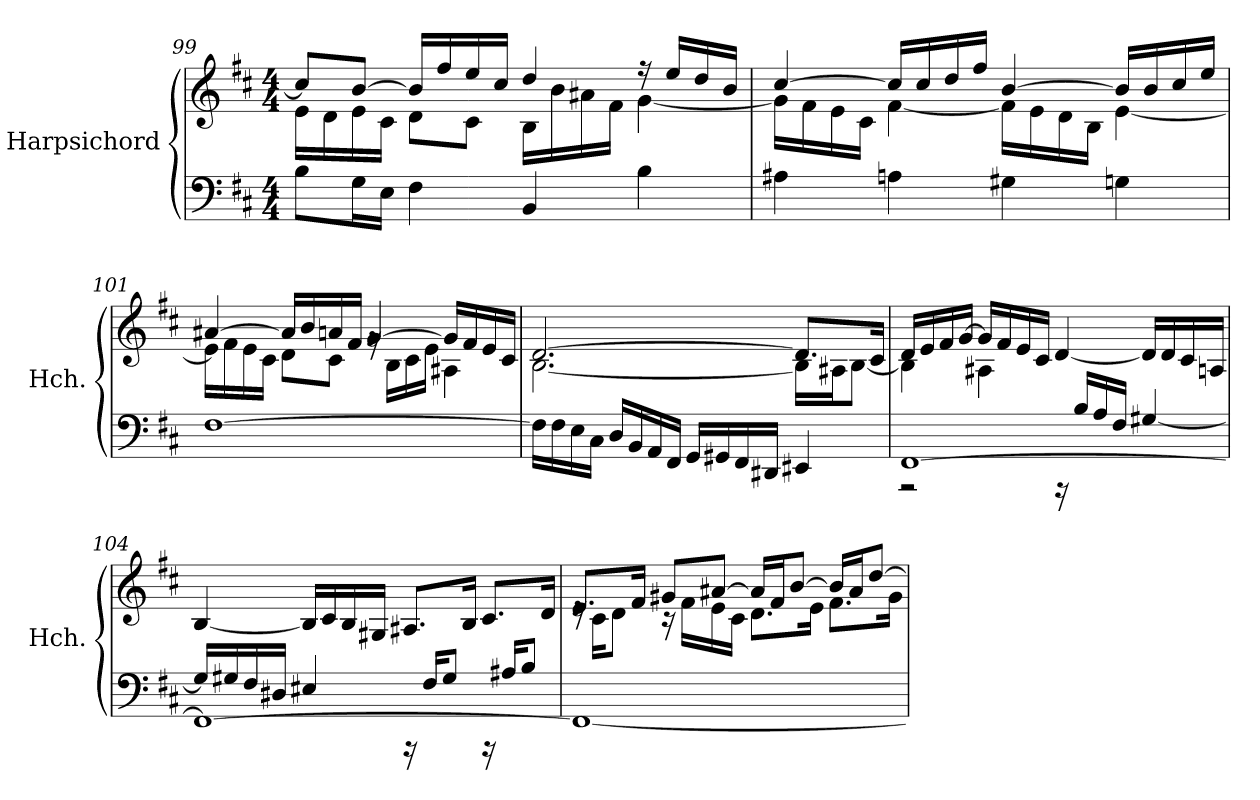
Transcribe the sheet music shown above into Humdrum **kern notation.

**kern	**kern
*part1	*part1
*staff2	*staff1
*I"Harpsichord	*
*I'Hch.	*
!!LO:LB:g=z
*clefF4	*clefG2
*k[f#c#]	*k[f#c#]
*M4/4	*M4/4
=99	=99
*	*^
8B\L	8cc#/L]	16e\LL
.	.	16d\
16G\L	[8b/J	16e\
16E\JJ	.	16c#\JJ
4F#\	16b/LL]	8d\L
.	16ff#/	.
.	16ee/	8c#\J
.	16cc#/JJ	.
4BB/	4dd/	16B\LL
.	.	16b\
.	.	16a#X\
.	.	16f#\JJ
4B\	16r	[4g\
.	16ee/LL	.
.	16dd/	.
.	16b/JJ	.
=100	=100	=100
4A#X\	[4cc#/	16g\LL]
.	.	16f#\
.	.	16e\
.	.	16c#\JJ
4An\	16cc#/LL]	[4f#\
.	16cc#/	.
.	16dd/	.
.	16ff#/JJ	.
4G#X\	[4b/	16f#\LL]
.	.	16e\
.	.	16d\
.	.	16B\JJ
4Gn\	16b/LL]	[4e\
.	16b/	.
.	16cc#/	.
.	16ee/JJ	.
!!LO:LB:g=z	!!
=101	=101	=101
[1F#	[4a#X/	16e\LL]
.	.	16f#\
.	.	16e\
.	.	16c#\JJ
.	16a#/LL]	8d\L
.	16b/	.
.	16an/	8c#\J
.	16f#/JJ	.
.	[4g/	16rg
.	.	16B\LL
.	.	16c#\
.	.	16e\JJ
.	16g/LL]	4A#X\
.	16f#/	.
.	16e/	.
.	16c#/JJ	.
=102	=102	=102
16F#\LL]	[2.d/	[2.B\
16F#\	.	.
16E\	.	.
16C#\JJ	.	.
16D/LL	.	.
16BB/	.	.
16AA/	.	.
16FF#/JJ	.	.
16GG/LL	.	.
16GG#X/	.	.
16FF#/	.	.
16DD#X/JJ	.	.
4EE#X/	8.d/L]	16B\LL]
.	.	16A#X\J
.	.	[8B\J
.	16c#/Jk	.
!!LO:LB:g=z	!!
=103	=103	=103
*^	*	*
[1FF#	2r	16d/LL	4B\]
.	.	16e/	.
.	.	16f#/	.
.	.	[16g/JJ	.
.	.	16g/LL]	4A#X\
.	.	16f#/	.
.	.	16e/	.
.	.	16c#/JJ	.
.	16r	[4d/	2ryy
.	16B/LL	.	.
.	16A/	.	.
.	16F#/JJ	.	.
.	[4G#X/	16d/LL]	.
.	.	16d/	.
.	.	16c#/	.
.	.	16An/JJ	.
*	*	*v	*v
=104	=104	=104
1FF#_	16G#/LL]	[4B/
.	16G#X/	.
.	16F#/	.
.	16D#X/JJ	.
.	4E#X/	16B/LL]
.	.	16c#/
.	.	16B/
.	.	16G#X/JJ
.	16r	8.A#X/L
.	16F#/KL	.
.	8G#/J	.
.	.	16B/Jk
.	16r	8.c#/L
.	16A#X/KL	.
.	8B/J	.
.	.	16d/Jk
*v	*v	*
!!LO:LB:g=z
=105	=105
*	*^
1FF#_	8.e/L	16re
.	.	16c#\KL
.	.	8d\J
.	16f#/Jk	.
.	8g#X/L	16r
.	.	16f#\LL
.	[8a#X/J	16e\
.	.	16c#\JJ
.	16a#/LL]	8.d\L
.	16f#/J	.
.	[8b/J	.
.	.	16e\Jk
.	16b/LL]	8.f#\L
.	16a#/J	.
.	[8dd/J	.
.	.	16g#\Jk
*	*v	*v
=	=
*-	*-
